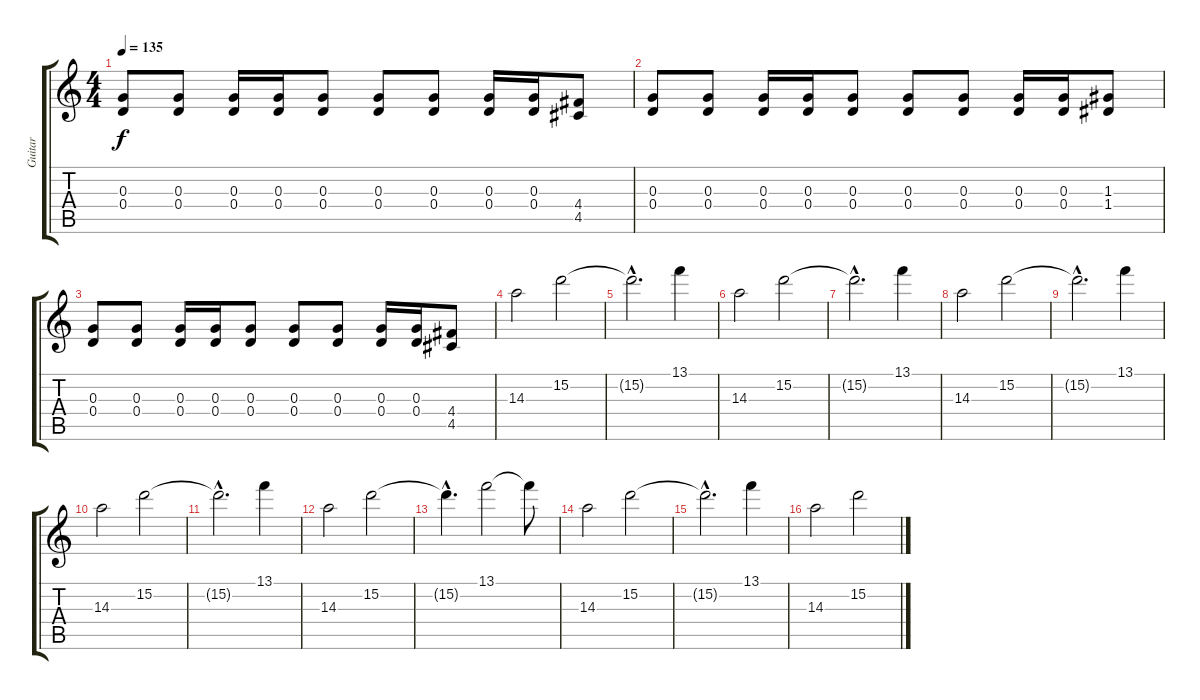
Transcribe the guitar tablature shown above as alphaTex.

\track ("Guitar" "Guitar") {instrument overdrivenguitar}
\staff {score tabs}
\tuning (E4 B3 G3 D3 A2 E2) {hide}
\ts (4 4)
\tempo 135
\clef g2
\ks c
(0.3 0.4).8{dy f} (0.3 0.4).8 (0.3 0.4).16 (0.3 0.4).16 (0.3 0.4).8 (0.3 0.4).8 (0.3 0.4).8 (0.3 0.4).16 (0.3 0.4).16 (4.4 4.5).8 |
(0.3 0.4).8 (0.3 0.4).8 (0.3 0.4).16 (0.3 0.4).16 (0.3 0.4).8 (0.3 0.4).8 (0.3 0.4).8 (0.3 0.4).16 (0.3 0.4).16 (1.3 1.4).8 |
(0.3 0.4).8 (0.3 0.4).8 (0.3 0.4).16 (0.3 0.4).16 (0.3 0.4).8 (0.3 0.4).8 (0.3 0.4).8 (0.3 0.4).16 (0.3 0.4).16 (4.4 4.5).8 |
14.3.2 15.2.2 |
15.2{hac t}.2{d} 13.1.4 |
14.3.2 15.2.2 |
15.2{hac t}.2{d} 13.1.4 |
14.3.2 15.2.2 |
15.2{hac t}.2{d} 13.1.4 |
14.3.2 15.2.2 |
15.2{hac t}.2{d} 13.1.4 |
14.3.2 15.2.2 |
15.2{hac t}.4{d} 13.1.2 13.1{t}.8 |
14.3.2 15.2.2 |
15.2{hac t}.2{d} 13.1.4 |
14.3.2 15.2.2
